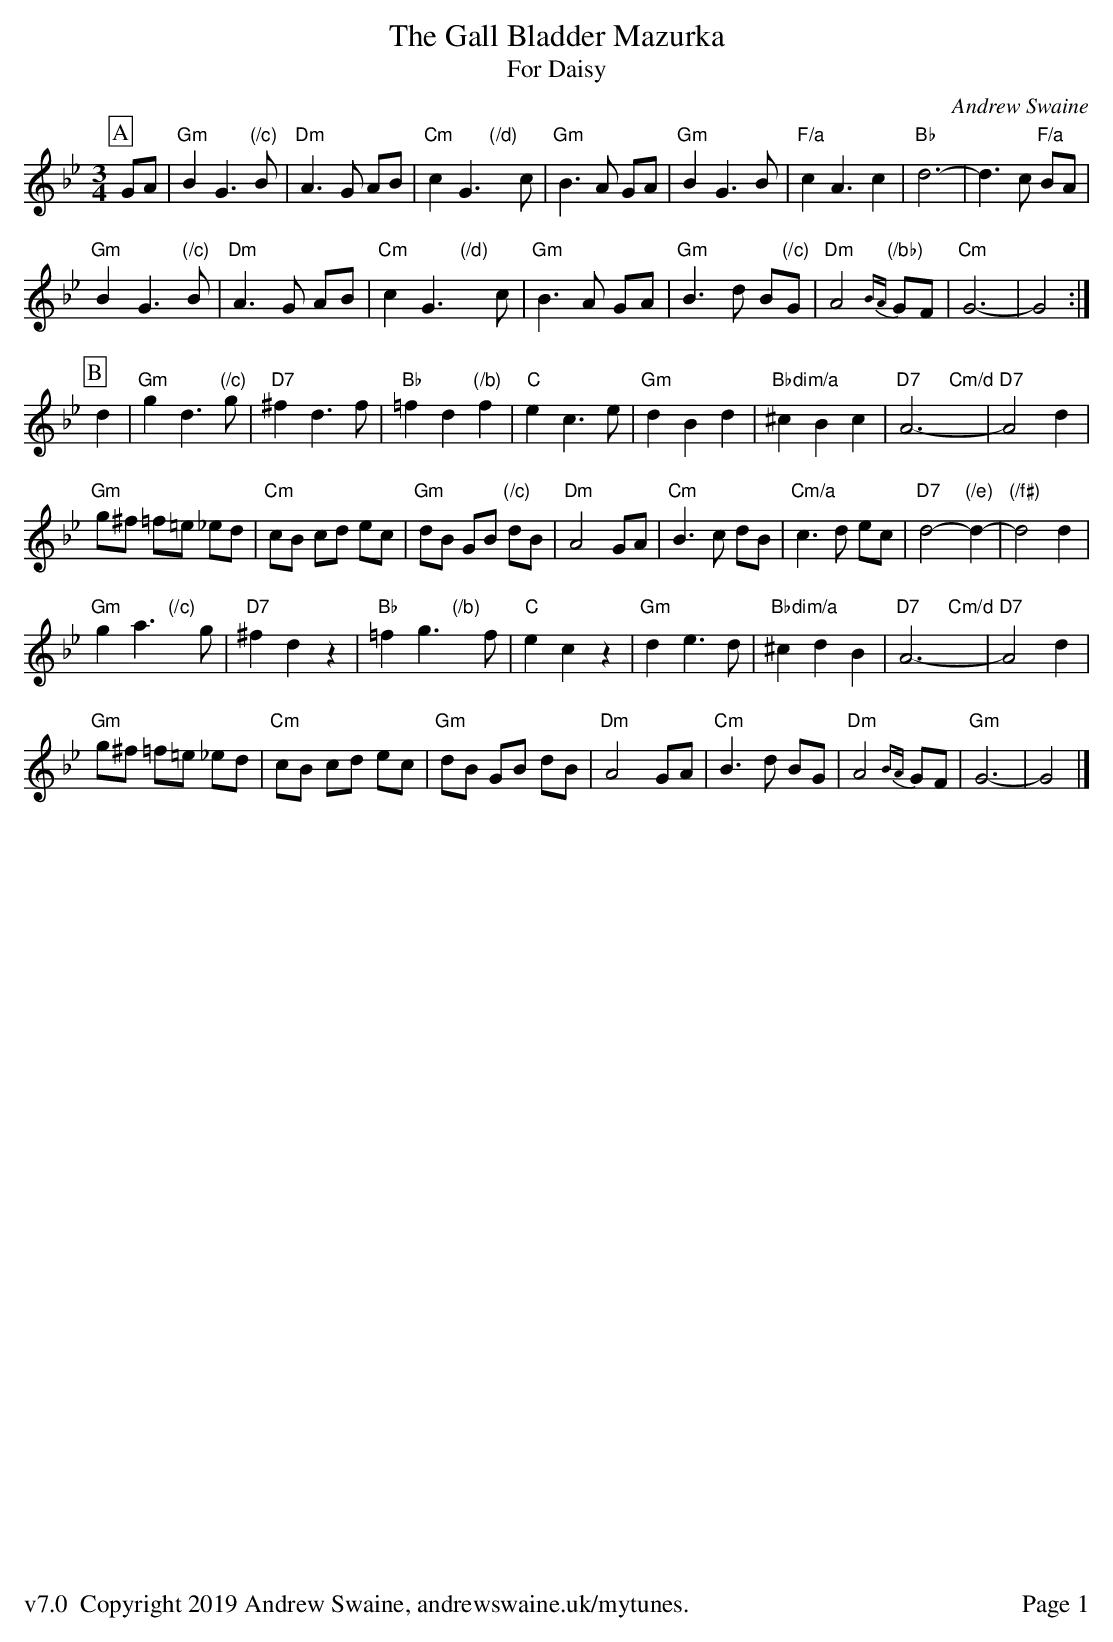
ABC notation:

X:1
T:Gall Bladder Mazurka, The
T:For Daisy
C:Andrew Swaine
M:3/4
L:1/8
K:Gm
P:A
GA|"Gm"B2G3"(/c)"B|"Dm"A3G AB|"Cm"c2G3c & x4 "(/d)"x2|"Gm"B3A GA|"Gm"B2G3B|"F/a"c2A3c2|"Bb"d6-|d3c "F/a"BA|
"Gm"B2G3"(/c)"B|"Dm"A3G AB|"Cm"c2G3c & x4 "(/d)"x2|"Gm"B3A GA|"Gm"B3d B"(/c)"G|"Dm"A4{BA}"(/bb)"GF|"Cm"G6-|G4:|
P:B
d2|"Gm"g2d3"(/c)"g|"D7"^f2d3f|"Bb"=f2d2"(/b)"f2|"C"e2c3e|"Gm"d2B2d2|"Bbdim/a"^c2B2c2|A6- & "D7"x4 "Cm/d"x2|"D7"A4d2|
"Gm"g^f =f=e _ed|"Cm"cB cd ec|"Gm"dB GB "(/c)"dB|"Dm"A4 GA|"Cm"B3c dB|"Cm/a"c3d ec|"D7"d4-"(/e)"d2-|"(/f#)"d4 d2|
"Gm"g2a3g & x4 "(/c)"x2|"D7"^f2d2z2|"Bb"=f2g3f & x4"(/b)"x2|"C"e2c2z2|"Gm"d2e3d|"Bbdim/a"^c2d2B2|A6- & "D7"x4 "Cm/d"x2|"D7"A4d2|
"Gm"g^f =f=e _ed|"Cm"cB cd ec|"Gm"dB GB dB|"Dm"A4 GA|"Cm"B3d BG|"Dm"A4{BA}GF|"Gm"G6-|G4|]
